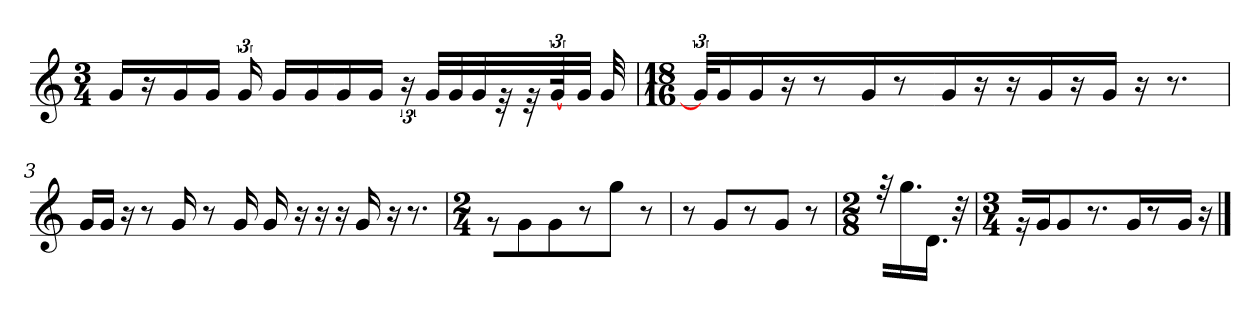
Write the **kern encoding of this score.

**kern
*part1
*staff1
*clefG2
*k[]
*C:
*M3/4
=1
16gLL
16r
16g
16gJJ
24g
16gLL
16g
16g
16gJJ
24r
32gLLL
32g
32g
32r
32r
[96g
48ryy
32gJJJ
32g
=2
*M18/16
48g]
16gLL
16g
16r
8r
16gJJ
8r
16gJJ
16r
16r
16g
16r
16gJJ
16r
8.r
=3
16gLL
16gJJ
16r
8r
16g
8r
16g
16g
16r
16r
16r
16g
16r
8.r
=4
*M2/4
8r
8gL
8gJ
8r
8ggJ
8r
=5
8r
8gL
8r
8gJ
8r
=6
*M2/8
32r
16.ggJJ
16.dJJ
32r
=7
*M3/4
16r
16gKL
8gJ
8.r
16gJJ
8r
16gJJ
16r
==
*-
